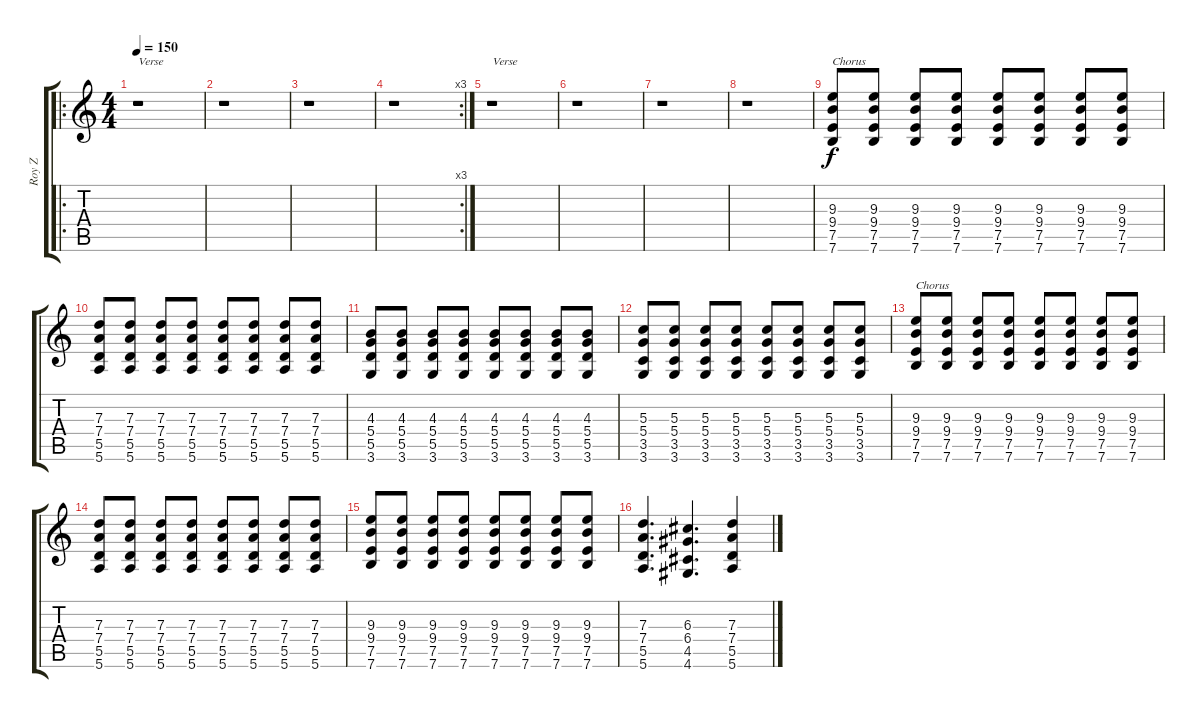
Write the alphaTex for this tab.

\track ("Roy Z" "Roy Z") {instrument distortionguitar}
\staff {score tabs}
\tuning (E4 B3 G3 D3 A2 E2) {hide}
\ro
\ts (4 4)
\tempo 150
\clef g2
\ks c
r.1{txt "Verse" dy f} |
r.1 |
r.1 |
\rc 3
r.1 |
r.1{txt "Verse"} |
r.1 |
r.1 |
r.1 |
(9.3 9.4 7.5 7.6).8{txt "Chorus"} (9.3 9.4 7.5 7.6).8 (9.3 9.4 7.5 7.6).8 (9.3 9.4 7.5 7.6).8 (9.3 9.4 7.5 7.6).8 (9.3 9.4 7.5 7.6).8 (9.3 9.4 7.5 7.6).8 (9.3 9.4 7.5 7.6).8 |
(7.3 7.4 5.5 5.6).8 (7.3 7.4 5.5 5.6).8 (7.3 7.4 5.5 5.6).8 (7.3 7.4 5.5 5.6).8 (7.3 7.4 5.5 5.6).8 (7.3 7.4 5.5 5.6).8 (7.3 7.4 5.5 5.6).8 (7.3 7.4 5.5 5.6).8 |
(4.3 5.4 5.5 3.6).8 (4.3 5.4 5.5 3.6).8 (4.3 5.4 5.5 3.6).8 (4.3 5.4 5.5 3.6).8 (4.3 5.4 5.5 3.6).8 (4.3 5.4 5.5 3.6).8 (4.3 5.4 5.5 3.6).8 (4.3 5.4 5.5 3.6).8 |
(5.3 5.4 3.5 3.6).8 (5.3 5.4 3.5 3.6).8 (5.3 5.4 3.5 3.6).8 (5.3 5.4 3.5 3.6).8 (5.3 5.4 3.5 3.6).8 (5.3 5.4 3.5 3.6).8 (5.3 5.4 3.5 3.6).8 (5.3 5.4 3.5 3.6).8 |
(9.3 9.4 7.5 7.6).8{txt "Chorus"} (9.3 9.4 7.5 7.6).8 (9.3 9.4 7.5 7.6).8 (9.3 9.4 7.5 7.6).8 (9.3 9.4 7.5 7.6).8 (9.3 9.4 7.5 7.6).8 (9.3 9.4 7.5 7.6).8 (9.3 9.4 7.5 7.6).8 |
(7.3 7.4 5.5 5.6).8 (7.3 7.4 5.5 5.6).8 (7.3 7.4 5.5 5.6).8 (7.3 7.4 5.5 5.6).8 (7.3 7.4 5.5 5.6).8 (7.3 7.4 5.5 5.6).8 (7.3 7.4 5.5 5.6).8 (7.3 7.4 5.5 5.6).8 |
(9.3 9.4 7.5 7.6).8 (9.3 9.4 7.5 7.6).8 (9.3 9.4 7.5 7.6).8 (9.3 9.4 7.5 7.6).8 (9.3 9.4 7.5 7.6).8 (9.3 9.4 7.5 7.6).8 (9.3 9.4 7.5 7.6).8 (9.3 9.4 7.5 7.6).8 |
(7.3 7.4 5.5 5.6).4{d} (6.3 6.4 4.5 4.6).4{d} (7.3 7.4 5.5 5.6).4
